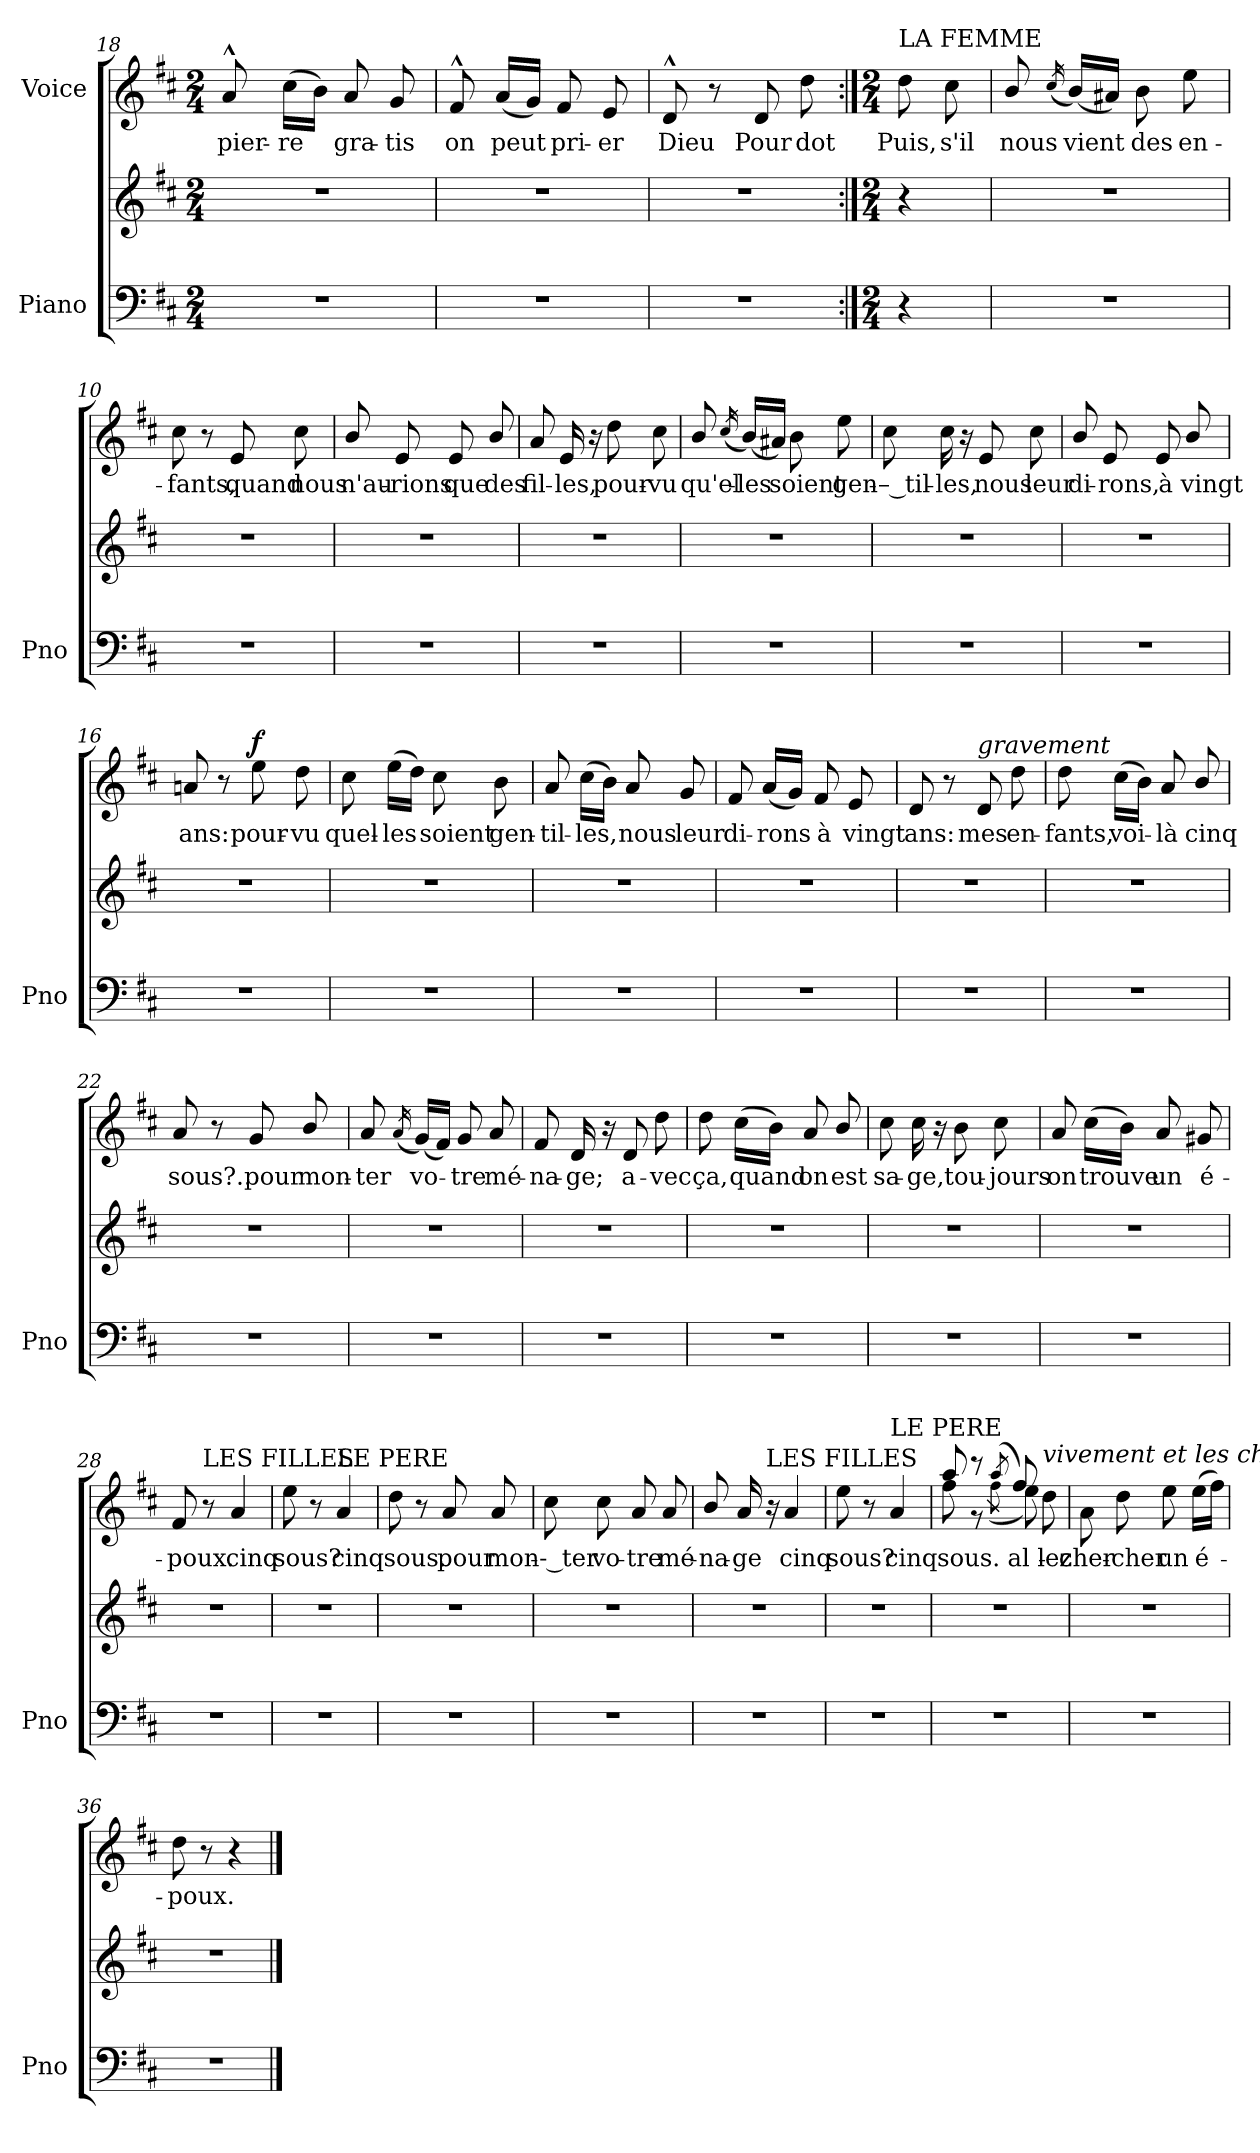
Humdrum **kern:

**kern	**kern	**kern	**text	**dynam
*part2	*part2	*part1	*part1	*part1
*staff3	*staff2	*staff1	*staff1	*staff1
*I"Piano	*	*I"Voice	*	*
*I'Pno	*	*	*	*
*clefF4	*clefG2	*clefG2	*	*
*k[f#c#]	*k[f#c#]	*k[f#c#]	*	*
*M2/4	*M2/4	*M2/4	*	*
=18	=18	=18	=18	=18
2r	2r	8a^^/	pier-	.
.	.	(16cc#\LL	-re	.
.	.	16b\JJ)	.	.
.	.	8a/	gra-	.
.	.	8g/	-tis	.
=19	=19	=19	=19	=19
2r	2r	8f#^^/	on	.
.	.	(16a/LL	peut	.
.	.	16g/JJ)	.	.
.	.	8f#/	pri-	.
.	.	8e/	-er	.
=20	=20	=20	=20	=20
2r	2r	8d^^/	Dieu	.
.	.	8r	.	.
.	.	8d/	Pour	.
.	.	8dd\	dot	.
=20X1:|!	=20X1:|!	=20X1:|!	=20X1:|!	=20X1:|!
*M2/4	*M2/4	*M2/4	*	*
!	!	!LO:TX:a:t=LA FEMME	!	!
4r	4r	8dd\	Puis,	.
.	.	8cc#\	s'il	.
=9	=9	=9	=9	=9
2r	2r	8b/	nous	.
.	.	(16qcc#/	.	.
.	.	(16b/LL)	vient	.
.	.	16a#X/JJ)	.	.
.	.	8b\	des	.
.	.	8ee\	en-	.
=10	=10	=10	=10	=10
2r	2r	8cc#\	-fants,	.
.	.	8r	.	.
.	.	8e/	quand	.
.	.	8cc#\	nous	.
=11	=11	=11	=11	=11
2r	2r	8b/	n'au-	.
.	.	8e/	-rions	.
.	.	8e/	que	.
.	.	8b/	des	.
=12	=12	=12	=12	=12
2r	2r	8a/	fil-	.
.	.	16e/	-les,	.
.	.	16r	.	.
.	.	8dd\	pour-	.
.	.	8cc#\	-vu	.
=13	=13	=13	=13	=13
2r	2r	8b/	qu'el-	.
.	.	(16qcc#/	.	.
.	.	(16b/LL)	-les	.
.	.	16a#X/JJ)	.	.
.	.	8b\	soient	.
.	.	8ee\	gen-	.
=14	=14	=14	=14	=14
2r	2r	8cc#\	-– til-	.
.	.	16cc#\	-les,	.
.	.	16r	.	.
.	.	8e/	nous	.
.	.	8cc#\	leur	.
=15	=15	=15	=15	=15
2r	2r	8b/	di-	.
.	.	8e/	-rons,	.
.	.	8e/	à	.
.	.	8b/	vingt	.
=16	=16	=16	=16	=16
2r	2r	8an/	ans:	.
.	.	8r	.	.
!	!	!	!	!LO:DY:a
.	.	8ee\	pour-	f
.	.	8dd\	-vu	.
=17	=17	=17	=17	=17
2r	2r	8cc#\	quel-	.
.	.	(16ee\LL	-les	.
.	.	16dd\JJ)	.	.
.	.	8cc#\	soient	.
.	.	8b\	gen-	.
=18	=18	=18	=18	=18
2r	2r	8a/	-til-	.
.	.	(16cc#\LL	-les,	.
.	.	16b\JJ)	.	.
.	.	8a/	nous	.
.	.	8g/	leur	.
=19	=19	=19	=19	=19
2r	2r	8f#/	di-	.
.	.	(16a/LL	-rons	.
.	.	16g/JJ)	.	.
.	.	8f#/	à	.
.	.	8e/	vingt	.
=20	=20	=20	=20	=20
2r	2r	8d/	ans:	.
.	.	8r	.	.
!	!	!LO:TX:i:t=gravement	!	!
.	.	8d/	mes	.
.	.	8dd\	en-	.
=21	=21	=21	=21	=21
2r	2r	8dd\	-fants,	.
.	.	(16cc#\LL	voi-	.
.	.	16b\JJ)	.	.
.	.	8a/	-là	.
.	.	8b/	cinq	.
=22	=22	=22	=22	=22
2r	2r	8a/	sous?..	.
.	.	8r	.	.
.	.	8g/	pour	.
.	.	8b/	mon-	.
=23	=23	=23	=23	=23
2r	2r	8a/	-ter	.
.	.	(16qa/	.	.
.	.	(16g/LL)	vo-	.
.	.	16f#/JJ)	.	.
.	.	8g/	-tre	.
.	.	8a/	mé-	.
=24	=24	=24	=24	=24
2r	2r	8f#/	-na-	.
.	.	16d/	-ge;	.
.	.	16r	.	.
.	.	8d/	a-	.
.	.	8dd\	-vec	.
=25	=25	=25	=25	=25
2r	2r	8dd\	ça,	.
.	.	(16cc#\LL	quand	.
.	.	16b\JJ)	.	.
.	.	8a/	on	.
.	.	8b/	est	.
=26	=26	=26	=26	=26
2r	2r	8cc#\	sa-	.
.	.	16cc#\	-ge,	.
.	.	16r	.	.
.	.	8b\	tou-	.
.	.	8cc#\	-jours	.
=27	=27	=27	=27	=27
2r	2r	8a/	on	.
.	.	(16cc#\LL	trouve	.
.	.	16b\JJ)	.	.
.	.	8a/	un	.
.	.	8g#X/	é-	.
=28	=28	=28	=28	=28
2r	2r	8f#/	-poux.	.
!	!	!LO:TX:a:t=LES FILLES	!	!
.	.	8r	.	.
.	.	4a/	-cinq	.
=29	=29	=29	=29	=29
2r	2r	8ee\	sous?	.
.	.	8r	.	.
!	!	!LO:TX:a:t=LE PERE	!	!
.	.	4a/	cinq	.
=30	=30	=30	=30	=30
2r	2r	8dd\	sous.	.
.	.	8r	.	.
.	.	8a/	pour	.
.	.	8a/	mon-	.
=31	=31	=31	=31	=31
2r	2r	8cc#\	-- ter	.
.	.	8cc#\	vo-	.
.	.	8a/	-tre	.
.	.	8a/	mé-	.
=32	=32	=32	=32	=32
2r	2r	8b/	-na-	.
.	.	16a/	-ge	.
!	!	!LO:TX:a:t=LES FILLES	!	!
.	.	16r	.	.
.	.	4a/	cinq	.
=33	=33	=33	=33	=33
2r	2r	8ee\	sous?	.
.	.	8r	.	.
!	!	!LO:TX:a:t=LE PERE	!	!
.	.	4a/	cinq	.
=34	=34	=34	=34	=34
*	*	*^	*	*
2r	2r	8aa/	8ff#\	sous.	.
.	.	8r	8r	.	.
.	.	(>8qaa/	(<8qff#\	.	.
.	.	8ff#/)	8ee\)	al-	.
!	!	!LO:TX:i:t=vivement et les chassant	!	!	!
.	.	8ryy	8dd\	-lez	.
*	*	*v	*v	*	*
=35	=35	=35	=35	=35
2r	2r	8a\	cher-	.
.	.	8dd\	-cher	.
.	.	8ee\	un	.
.	.	(16ee\LL	é-	.
.	.	16ff#\JJ)	.	.
=36	=36	=36	=36	=36
2r	2r	8dd\	-poux.	.
.	.	8r	.	.
.	.	4r	.	.
==	==	==	==	==
*-	*-	*-	*-	*-
